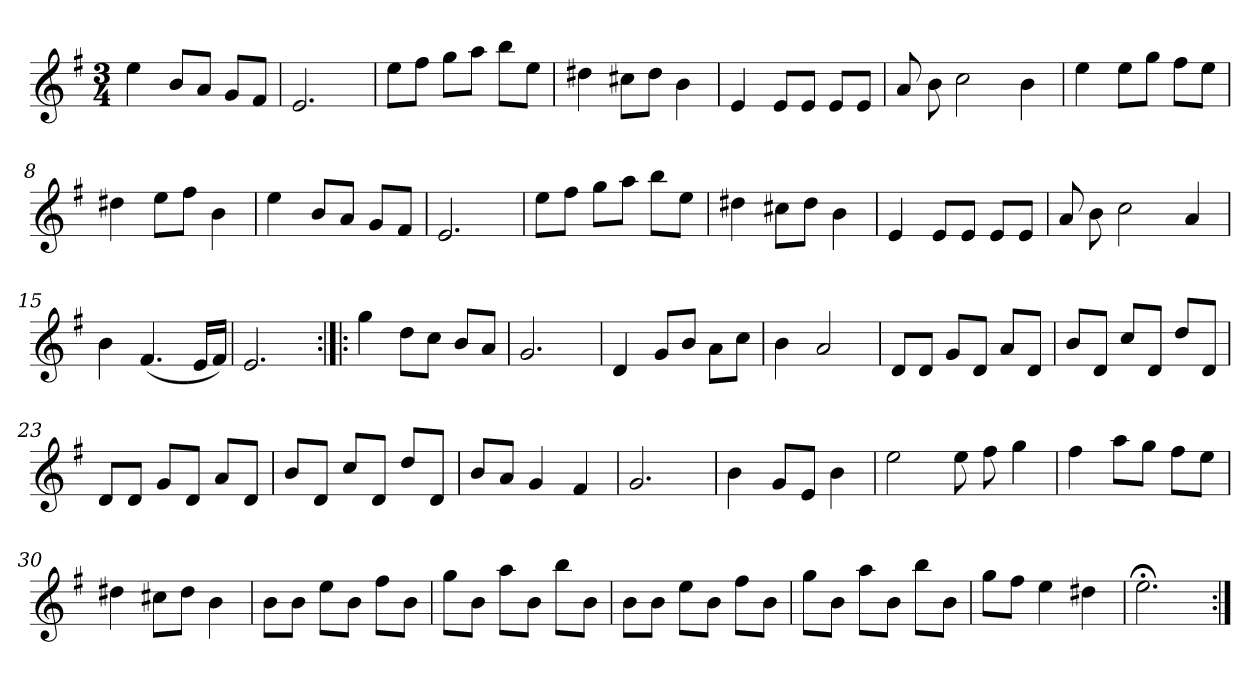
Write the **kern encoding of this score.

**kern
*part1
*staff1
*clefG2
*k[f#]
*e:
*M3/4
*MM120
=1
4ee
8b/L
8a/J
8g/L
8f#/J
=2
2.e
=3
8ee\L
8ff#\J
8gg\L
8aa\J
8bb\L
8ee\J
=4
4dd#X
8cc#X\L
8dd#\J
4b
=5
4e
8e/L
8e/J
8e/L
8e/J
=6
8a
8b
2cc
4b
=7
4ee
8ee\L
8gg\J
8ff#\L
8ee\J
=8
4dd#X
8ee\L
8ff#\J
4b
=9
4ee
8b/L
8a/J
8g/L
8f#/J
=10
2.e
=11
8ee\L
8ff#\J
8gg\L
8aa\J
8bb\L
8ee\J
=12
4dd#X
8cc#X\L
8dd#\J
4b
=13
4e
8e/L
8e/J
8e/L
8e/J
=14
8a
8b
2cc
4a
=15
4b
(4.f#
16e/LL
16f#/JJ)
=16
2.e
=17:|!|:
4gg
8dd\L
8cc\J
8b/L
8a/J
=18
2.g
=19
4d
8g/L
8b/J
8a\L
8cc\J
=20
4b
2a
=21
8d/L
8d/J
8g/L
8d/J
8a/L
8d/J
=22
8b/L
8d/J
8cc/L
8d/J
8dd/L
8d/J
=23
8d/L
8d/J
8g/L
8d/J
8a/L
8d/J
=24
8b/L
8d/J
8cc/L
8d/J
8dd/L
8d/J
=25
8b/L
8a/J
4g
4f#
=26
2.g
=27
4b
8g/L
8e/J
4b
=28
2ee
8ee
8ff#
4gg
=29
4ff#
8aa\L
8gg\J
8ff#\L
8ee\J
=30
4dd#X
8cc#X\L
8dd#\J
4b
=31
8b\L
8b\J
8ee\L
8b\J
8ff#\L
8b\J
=32
8gg\L
8b\J
8aa\L
8b\J
8bb\L
8b\J
=33
8b\L
8b\J
8ee\L
8b\J
8ff#\L
8b\J
=34
8gg\L
8b\J
8aa\L
8b\J
8bb\L
8b\J
=35
8gg\L
8ff#\J
4ee
4dd#X
=36
2.ee;<
=:|!
*-
